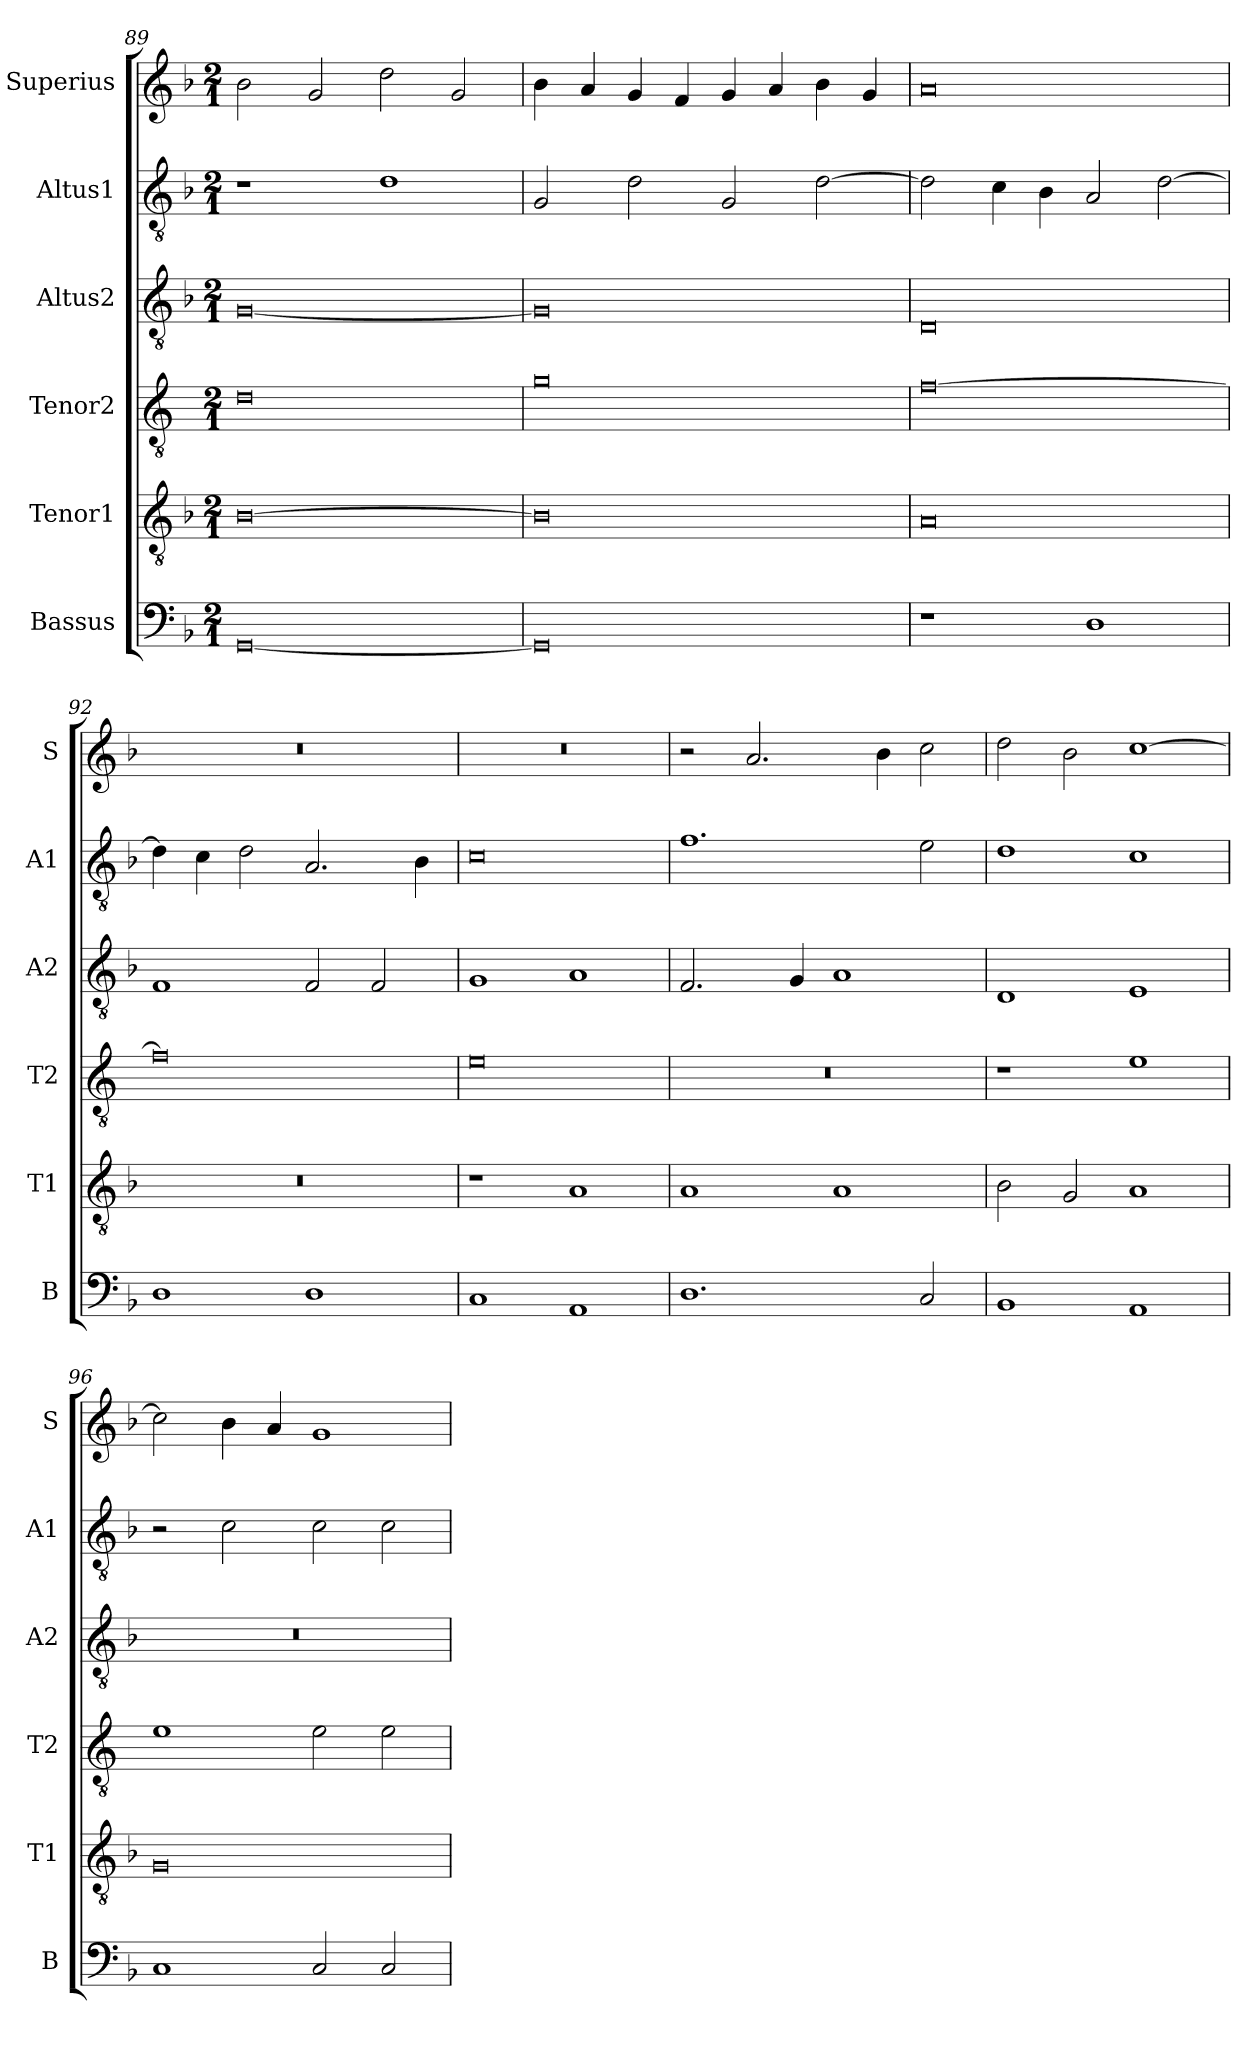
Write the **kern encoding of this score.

**kern	**kern	**kern	**kern	**kern	**kern
*part6	*part5	*part4	*part3	*part2	*part1
*staff6	*staff5	*staff4	*staff3	*staff2	*staff1
*I"Bassus	*I"Tenor1	*I"Tenor2	*I"Altus2	*I"Altus1	*I"Superius
*I'B	*I'T1	*I'T2	*I'A2	*I'A1	*I'S
*clefF4	*clefGv2	*clefGv2	*clefGv2	*clefGv2	*clefG2
*k[b-]	*k[b-]	*k[]	*k[b-]	*k[b-]	*k[b-]
*M2/1	*M2/1	*M2/1	*M2/1	*M2/1	*M2/1
=89	=89	=89	=89	=89	=89
[0GG	[0B-	0d	[0G	1r	2b-\
.	.	.	.	.	2g/
.	.	.	.	1d	2dd\
.	.	.	.	.	2g/
=90	=90	=90	=90	=90	=90
0GG]	0B-]	0g	0G]	2G/	4b-\
.	.	.	.	.	4a/
.	.	.	.	2d\	4g/
.	.	.	.	.	4f/
.	.	.	.	2G/	4g/
.	.	.	.	.	4a/
.	.	.	.	[2d\	4b-\
.	.	.	.	.	4g/
=91	=91	=91	=91	=91	=91
1r	0A	[0f	0D	2d\]	0a
.	.	.	.	4c\	.
.	.	.	.	4B-\	.
1D	.	.	.	2A/	.
.	.	.	.	[2d\	.
=92	=92	=92	=92	=92	=92
1D	0r	0f]	1F	4d\]	0r
.	.	.	.	4c\	.
.	.	.	.	2d\	.
1D	.	.	2F/	2.A/	.
.	.	.	2F/	.	.
.	.	.	.	4B-\	.
=93	=93	=93	=93	=93	=93
1C	1r	0e	1G	0c	0r
1AA	1A	.	1A	.	.
=94	=94	=94	=94	=94	=94
1.D	1A	0r	2.F/	1.f	2r
.	.	.	.	.	2.a/
.	.	.	4G/	.	.
.	1A	.	1A	.	.
.	.	.	.	.	4b-\
2C/	.	.	.	2e\	2cc\
=95	=95	=95	=95	=95	=95
1BB-	2B-\	1r	1D	1d	2dd\
.	2G/	.	.	.	2b-\
1AA	1A	1e	1E	1c	[1cc
=96	=96	=96	=96	=96	=96
1C	0G	1e	0r	2r	2cc\]
.	.	.	.	2c\	4b-\
.	.	.	.	.	4a/
2C/	.	2e\	.	2c\	1g
2C/	.	2e\	.	2c\	.
=	=	=	=	=	=
*-	*-	*-	*-	*-	*-
